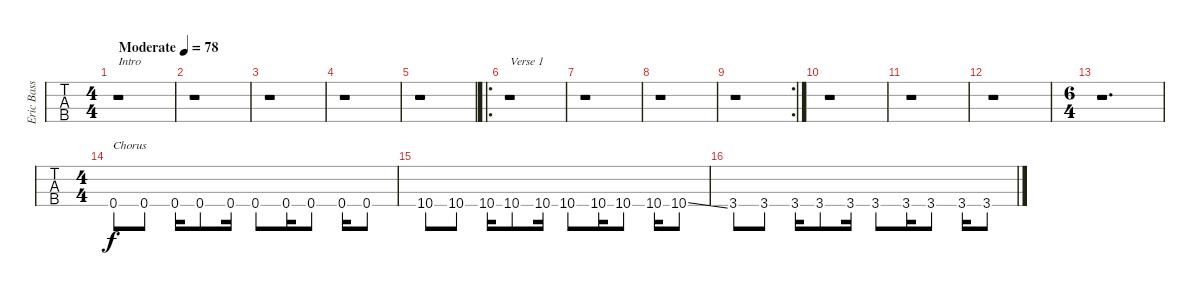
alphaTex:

\track ("Eric Bass" "Eric Bass") {instrument electricbasspick}
\staff {tabs}
\tuning (G2 D2 A1 D1) {hide}
\ts (4 4)
\tempo (78 "Moderate")
\clef f4
\ks c
r.1{txt "Intro" dy f instrument electricbasspick} |
r.1 |
r.1 |
r.1 |
r.1 |
\ro
r.1{txt "Verse 1"} |
r.1 |
r.1 |
\rc 2
r.1 |
r.1 |
r.1 |
r.1 |
\ts (6 4)
r.1{d} |
\ts (4 4)
0.4.8{txt "Chorus"} 0.4.8 0.4.16 0.4.8 0.4.16 0.4.8 0.4.16 0.4.8 0.4.16 0.4.8 |
10.4.8 10.4.8 10.4.16 10.4.8 10.4.16 10.4.8 10.4.16 10.4.8 10.4.16 10.4{ss}.8 |
3.4.8 3.4.8 3.4.16 3.4.8 3.4.16 3.4.8 3.4.16 3.4.8 3.4.16 3.4.8
